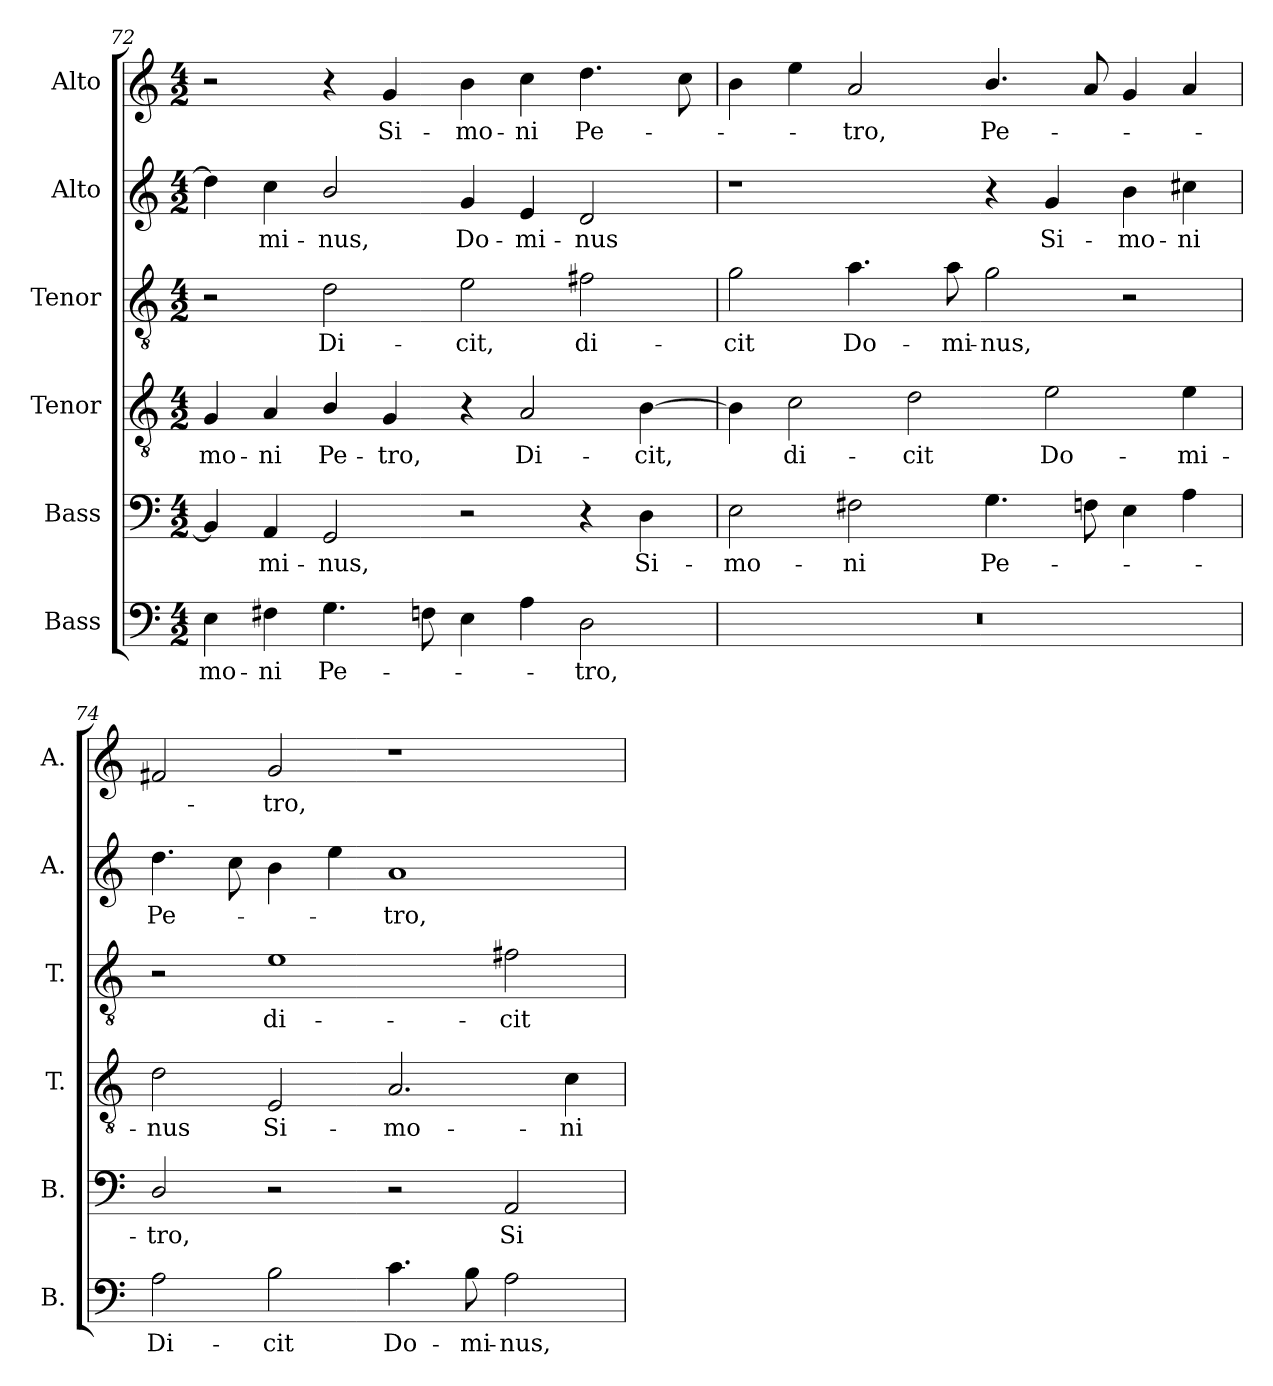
**kern	**text	**kern	**text	**kern	**text	**kern	**text	**kern	**text	**kern	**text
*part6	*part6	*part5	*part5	*part4	*part4	*part3	*part3	*part2	*part2	*part1	*part1
*staff6	*staff6	*staff5	*staff5	*staff4	*staff4	*staff3	*staff3	*staff2	*staff2	*staff1	*staff1
*I"Bass	*	*I"Bass	*	*I"Tenor	*	*I"Tenor	*	*I"Alto	*	*I"Alto	*
*I'B.	*	*I'B.	*	*I'T.	*	*I'T.	*	*I'A.	*	*I'A.	*
*clefF4	*	*clefF4	*	*clefGv2	*	*clefGv2	*	*clefG2	*	*clefG2	*
*	*	*	*	*ITrd7c12	*	*ITrd7c12	*	*	*	*	*
*k[]	*	*k[]	*	*k[]	*	*k[]	*	*k[]	*	*k[]	*
*C:	*	*C:	*	*C:	*	*C:	*	*C:	*	*C:	*
*M4/2	*	*M4/2	*	*M4/2	*	*M4/2	*	*M4/2	*	*M4/2	*
=72	=72	=72	=72	=72	=72	=72	=72	=72	=72	=72	=72
!	!LO:LY:b:color=#000000	!	!	!	!	!	!	!	!	!	!
!	!	!	!	!	!LO:LY:b:color=#000000	!	!	!	!	!	!
4Ei\	-mo-	4BBi/]	.	4GGi/	-mo-	2r	.	4ddi\]	.	2r	.
!	!LO:LY:b:color=#000000	!	!	!	!	!	!	!	!	!	!
!	!	!	!LO:LY:b:color=#000000	!	!	!	!	!	!	!	!
!	!	!	!	!	!LO:LY:b:color=#000000	!	!	!	!	!	!
!	!	!	!	!	!	!	!	!	!LO:LY:b:color=#000000	!	!
4F#Xi\	-ni	4AAi/	-mi-	4AAi/	-ni	.	.	4cci\	-mi-	.	.
!	!LO:LY:b:color=#000000	!	!	!	!	!	!	!	!	!	!
!	!	!	!LO:LY:b:color=#000000	!	!	!	!	!	!	!	!
!	!	!	!	!	!LO:LY:b:color=#000000	!	!	!	!	!	!
!	!	!	!	!	!	!	!LO:LY:b:color=#000000	!	!	!	!
!	!	!	!	!	!	!	!	!	!LO:LY:b:color=#000000	!	!
4.Gi\	Pe-	2GGi/	-nus,	4BBi/	Pe-	2Di\	Di-	2bi/	-nus,	4r	.
!	!	!	!	!	!LO:LY:b:color=#000000	!	!	!	!	!	!
!	!	!	!	!	!	!	!	!	!	!	!LO:LY:b:color=#000000
.	.	.	.	4GGi/	-tro,	.	.	.	.	4gi/	Si-
8Fni\	.	.	.	.	.	.	.	.	.	.	.
!	!	!	!	!	!	!	!LO:LY:b:color=#000000	!	!	!	!
!	!	!	!	!	!	!	!	!	!LO:LY:b:color=#000000	!	!
!	!	!	!	!	!	!	!	!	!	!	!LO:LY:b:color=#000000
4Ei\	.	2r	.	4r	.	2Ei\	-cit,	4gi/	Do-	4bi\	-mo-
!	!	!	!	!	!LO:LY:b:color=#000000	!	!	!	!	!	!
!	!	!	!	!	!	!	!	!	!LO:LY:b:color=#000000	!	!
!	!	!	!	!	!	!	!	!	!	!	!LO:LY:b:color=#000000
4Ai\	.	.	.	2AAi/	Di-	.	.	4ei/	-mi-	4cci\	-ni
!	!LO:LY:b:color=#000000	!	!	!	!	!	!	!	!	!	!
!	!	!	!	!	!	!	!LO:LY:b:color=#000000	!	!	!	!
!	!	!	!	!	!	!	!	!	!LO:LY:b:color=#000000	!	!
!	!	!	!	!	!	!	!	!	!	!	!LO:LY:b:color=#000000
2Di\	-tro,	4r	.	.	.	2F#Xi\	di-	2di/	-nus	4.ddi\	Pe-
!	!	!	!LO:LY:b:color=#000000	!	!	!	!	!	!	!	!
!	!	!	!	!	!LO:LY:b:color=#000000	!	!	!	!	!	!
.	.	4Di\	Si-	[4BBi\	-cit,	.	.	.	.	.	.
.	.	.	.	.	.	.	.	.	.	8cci\	.
=73	=73	=73	=73	=73	=73	=73	=73	=73	=73	=73	=73
!LO:N:vis=1	!	!	!	!	!	!	!	!	!	!	!
!	!	!	!LO:LY:b:color=#000000	!	!	!	!	!	!	!	!
!	!	!	!	!	!	!	!LO:LY:b:color=#000000	!	!	!	!
0r	.	2Ei\	-mo-	4BBi\]	.	2Gi\	-cit	1r	.	4bi\	.
!	!	!	!	!	!LO:LY:b:color=#000000	!	!	!	!	!	!
.	.	.	.	2Ci\	di-	.	.	.	.	4eei\	.
!	!	!	!LO:LY:b:color=#000000	!	!	!	!	!	!	!	!
!	!	!	!	!	!	!	!LO:LY:b:color=#000000	!	!	!	!
!	!	!	!	!	!	!	!	!	!	!	!LO:LY:b:color=#000000
.	.	2F#Xi\	-ni	.	.	4.Ai\	Do-	.	.	2ai/	-tro,
!	!	!	!	!	!LO:LY:b:color=#000000	!	!	!	!	!	!
.	.	.	.	2Di\	-cit	.	.	.	.	.	.
!	!	!	!	!	!	!	!LO:LY:b:color=#000000	!	!	!	!
.	.	.	.	.	.	8Ai\	-mi-	.	.	.	.
!	!	!	!LO:LY:b:color=#000000	!	!	!	!	!	!	!	!
!	!	!	!	!	!	!	!LO:LY:b:color=#000000	!	!	!	!
!	!	!	!	!	!	!	!	!	!	!	!LO:LY:b:color=#000000
.	.	4.Gi\	Pe-	.	.	2Gi\	-nus,	4r	.	4.bi/	Pe-
!	!	!	!	!	!LO:LY:b:color=#000000	!	!	!	!	!	!
!	!	!	!	!	!	!	!	!	!LO:LY:b:color=#000000	!	!
.	.	.	.	2Ei\	Do-	.	.	4gi/	Si-	.	.
.	.	8Fni\	.	.	.	.	.	.	.	8ai/	.
!	!	!	!	!	!	!	!	!	!LO:LY:b:color=#000000	!	!
.	.	4Ei\	.	.	.	2r	.	4bi\	-mo-	4gi/	.
!	!	!	!	!	!LO:LY:b:color=#000000	!	!	!	!	!	!
!	!	!	!	!	!	!	!	!	!LO:LY:b:color=#000000	!	!
.	.	4Ai\	.	4Ei\	-mi-	.	.	4cc#Xi\	-ni	4ai/	.
!!LO:LB:g=z
=74	=74	=74	=74	=74	=74	=74	=74	=74	=74	=74	=74
!	!LO:LY:b:color=#000000	!	!	!	!	!	!	!	!	!	!
!	!	!	!LO:LY:b:color=#000000	!	!	!	!	!	!	!	!
!	!	!	!	!	!LO:LY:b:color=#000000	!	!	!	!	!	!
!	!	!	!	!	!	!	!	!	!LO:LY:b:color=#000000	!	!
2Ai\	Di-	2Di/	-tro,	2Di\	-nus	2r	.	4.ddi\	Pe-	2f#Xi/	.
.	.	.	.	.	.	.	.	8cci\	.	.	.
!	!LO:LY:b:color=#000000	!	!	!	!	!	!	!	!	!	!
!	!	!	!	!	!LO:LY:b:color=#000000	!	!	!	!	!	!
!	!	!	!	!	!	!	!LO:LY:b:color=#000000	!	!	!	!
!	!	!	!	!	!	!	!	!	!	!	!LO:LY:b:color=#000000
2Bi\	-cit	2r	.	2EEi/	Si-	1Ei	di-	4bi\	.	2gi/	-tro,
.	.	.	.	.	.	.	.	4eei\	.	.	.
!	!LO:LY:b:color=#000000	!	!	!	!	!	!	!	!	!	!
!	!	!	!	!	!LO:LY:b:color=#000000	!	!	!	!	!	!
!	!	!	!	!	!	!	!	!	!LO:LY:b:color=#000000	!	!
4.ci\	Do-	2r	.	2.AAi/	-mo-	.	.	1ai	-tro,	1r	.
!	!LO:LY:b:color=#000000	!	!	!	!	!	!	!	!	!	!
8Bi\	-mi-	.	.	.	.	.	.	.	.	.	.
!	!LO:LY:b:color=#000000	!	!	!	!	!	!	!	!	!	!
!	!	!	!LO:LY:b:color=#000000	!	!	!	!	!	!	!	!
!	!	!	!	!	!	!	!LO:LY:b:color=#000000	!	!	!	!
2Ai\	-nus,	2AAi/	Si-	.	.	2F#Xi\	-cit	.	.	.	.
!	!	!	!	!	!LO:LY:b:color=#000000	!	!	!	!	!	!
.	.	.	.	4Ci\	-ni	.	.	.	.	.	.
=	=	=	=	=	=	=	=	=	=	=	=
*-	*-	*-	*-	*-	*-	*-	*-	*-	*-	*-	*-
